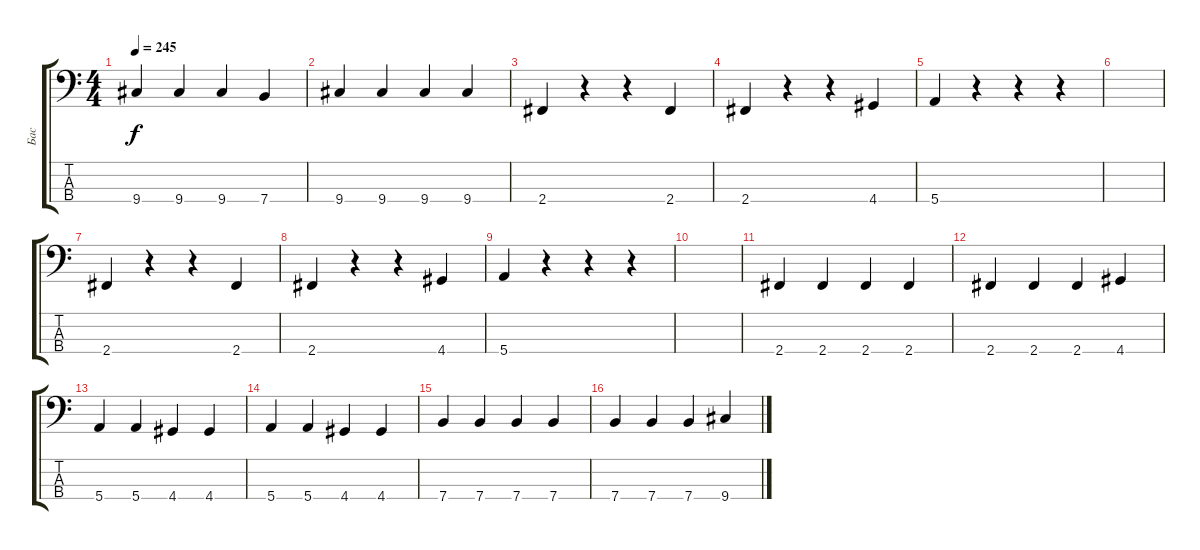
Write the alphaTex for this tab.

\track ("Бас" "Бас") {instrument electricbasspick}
\staff {score tabs}
\tuning (G2 D2 A1 E1) {hide}
\ts (4 4)
\tempo 245
\clef f4
\ks c
9.4.4{dy f} 9.4.4 9.4.4 7.4.4 |
9.4.4 9.4.4 9.4.4 9.4.4 |
2.4.4 r.4 r.4 2.4.4 |
2.4.4 r.4 r.4 4.4.4 |
5.4.4 r.4 r.4 r.4 |
|
2.4.4 r.4 r.4 2.4.4 |
2.4.4 r.4 r.4 4.4.4 |
5.4.4 r.4 r.4 r.4 |
|
2.4.4 2.4.4 2.4.4 2.4.4 |
2.4.4 2.4.4 2.4.4 4.4.4 |
5.4.4 5.4.4 4.4.4 4.4.4 |
5.4.4 5.4.4 4.4.4 4.4.4 |
7.4.4 7.4.4 7.4.4 7.4.4 |
7.4.4 7.4.4 7.4.4 9.4.4
